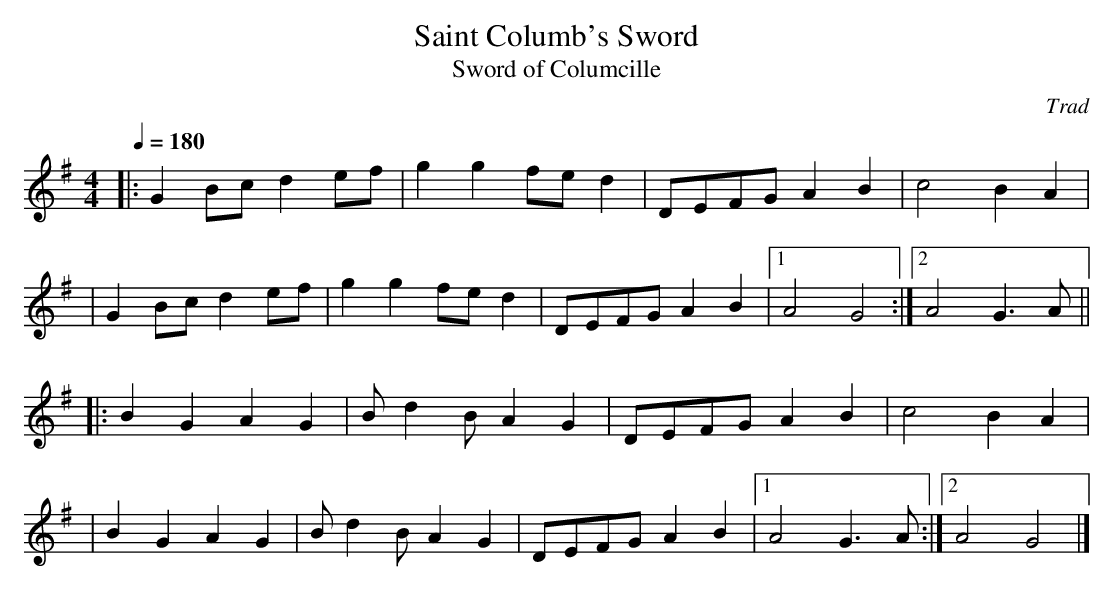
X:1
T: Saint Columb's Sword
T: Sword of Columcille
C: Trad
M: 4/4
L: 1/8
Q: 1/4=180
K: G
|: G2Bc d2ef | g2g2 fed2 | DEFG A2B2 |   c4 B2A2 |
|  G2Bc d2ef | g2g2 fed2 | DEFG A2B2 |[1 A4 G4  :|[2 A4G3A ||
|: B2G2 A2G2 | Bd2B A2G2 | DEFG A2B2 |   c4 B2A2 |
|  B2G2 A2G2 | Bd2B A2G2 | DEFG A2B2 |[1 A4 G3A :|[2 A4G4 |]
